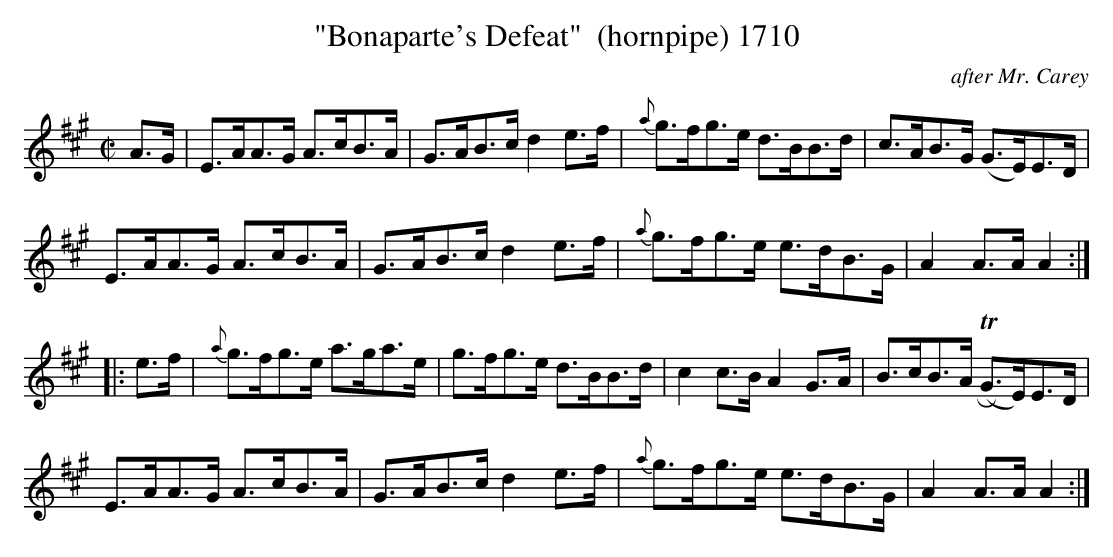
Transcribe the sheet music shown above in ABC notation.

X:1
T:"Bonaparte's Defeat"  (hornpipe) 1710
C:after Mr. Carey
BRENNAN July 2003 (HTTP://WWW.SOSYOURMOM.COM)
M:C|
L:1/8
K:A
A3/2G/2|E3/2A/2A3/2G/2 A3/2c/2B3/2A/2|G3/2A/2B3/2c/2 d2e3/2f/2|{a}g3/2f/2g3/2e/2 d3/2B/2B3/2d/2|c3/2A/2B3/2G/2 (G3/2E/2)E3/2D/2|
E3/2A/2A3/2G/2 A3/2c/2B3/2A/2|G3/2A/2B3/2c/2 d2e3/2f/2|{a}g3/2f/2g3/2e/2 e3/2d/2B3/2G/2|A2A3/2A/2 A2:|
|:e3/2f/2|{a}g3/2f/2g3/2e/2 a3/2g/2a3/2e/2|g3/2f/2g3/2e/2 d3/2B/2B3/2d/2|c2c3/2B/2 A2G3/2A/2|B3/2c/2B3/2A/2 (TRG3/2E/2)E3/2D/2|
E3/2A/2A3/2G/2 A3/2c/2B3/2A/2|G3/2A/2B3/2c/2 d2e3/2f/2|{a}g3/2f/2g3/2e/2 e3/2d/2B3/2G/2|A2A3/2A/2 A2:|
